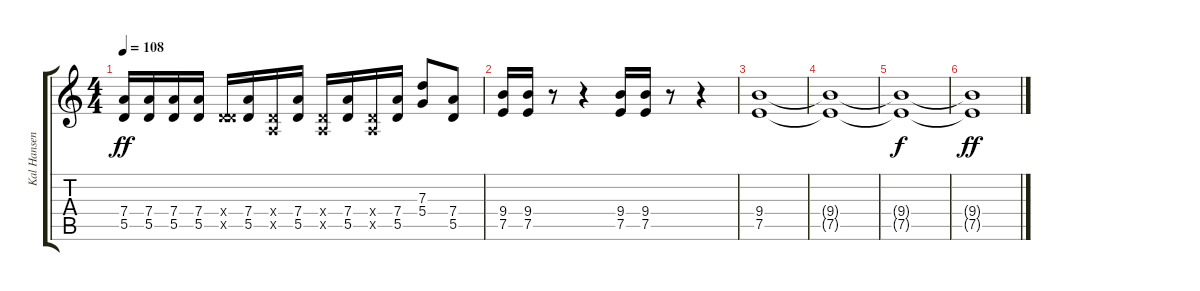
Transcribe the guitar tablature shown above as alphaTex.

\track ("Kal Hansen Guitar" "Kal Hansen") {instrument distortionguitar}
\staff {score tabs}
\tuning (E4 B3 G3 D3 A2 E2) {hide}
\ts (4 4)
\tempo 108
\clef g2
\ks c
(7.4 5.5).16{dy ff} (7.4 5.5).16 (7.4 5.5).16 (7.4 5.5).16 (0.4{x} 5.5{x}).16 (7.4 5.5).16 (0.4{x} 0.5{x}).16 (7.4 5.5).16 (0.4{x} 0.5{x}).16 (7.4 5.5).16 (0.4{x} 0.5{x}).16 (7.4 5.5).16 (7.3 5.4).8 (7.4 5.5).8 |
(9.4 7.5).16 (9.4 7.5).16 r.8 r.4 (9.4 7.5).16 (9.4 7.5).16 r.8 r.4 |
(9.4 7.5).1 |
(9.4{t} 7.5{t}).1 |
(9.4{t} 7.5{t}).1{dy f} |
(9.4{t} 7.5{t}).1{dy ff}
